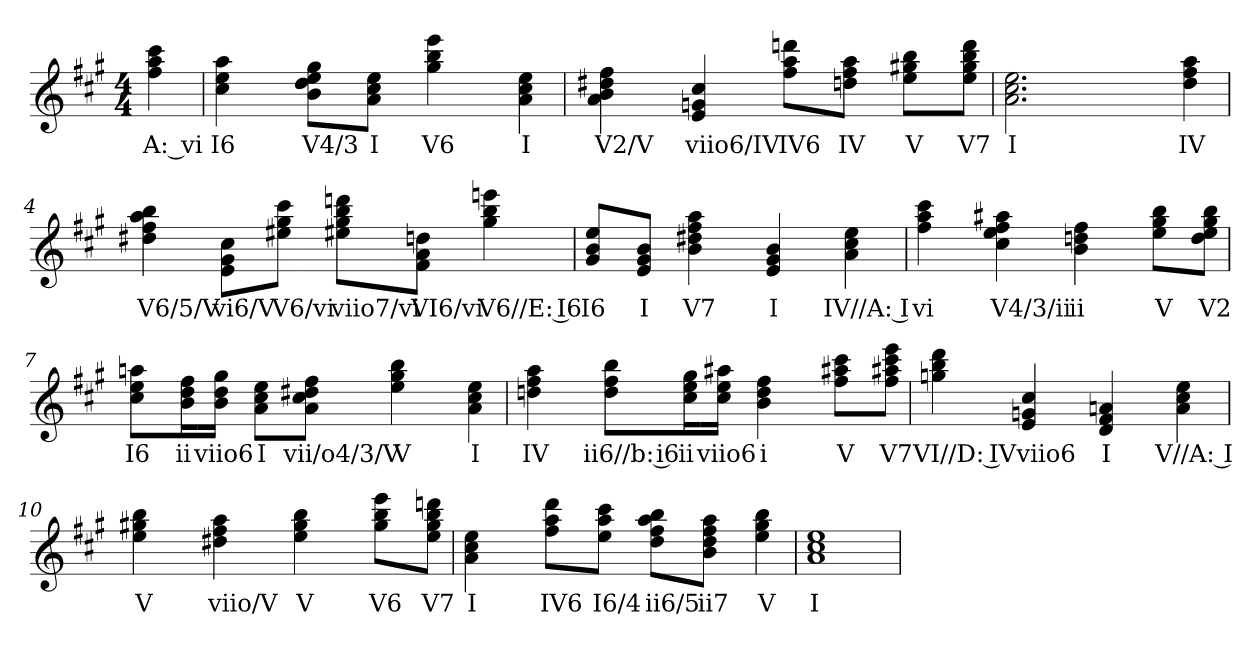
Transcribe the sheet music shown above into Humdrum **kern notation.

**kern	**text
*part1	*part1
*staff1	*staff1
*k[f#c#g#]	*
*A:	*
*M4/4	*
=	=
4ff# 4aa 4ccc#	A: vi
=1	=1
4cc# 4ee 4aa	I6
4ryy	.
8b 8dd 8ee 8gg#L	V4/3
8ryy	.
8a 8cc# 8eeJ	I
8ryy	.
4gg# 4bb 4eee	V6
4ryy	.
4a 4cc# 4ee	I
=2	=2
4a 4b 4dd#X 4ff#	V2/V
4ryy	.
4e 4gn 4cc#	viio6/IV
4ryy	.
8ff# 8aa 8dddnL	IV6
8ryy	.
8ddn 8ff# 8aaJ	IV
8ryy	.
8ee 8gg#X 8bbL	V
8ryy	.
8ee 8gg# 8bb 8dddJ	V7
=3	=3
2.a 2.cc# 2.ee	I
2.ryy	.
4dd 4ff# 4aa	IV
=4	=4
4dd#X 4ff# 4aa 4bb	V6/5/V
4ryy	.
8e 8g# 8cc#L	vi6/V
8ryy	.
8ee#X 8gg# 8ccc#J	V6/vi
8ryy	.
8ee#X 8gg# 8bb 8dddnL	viio7/vi
8ryy	.
8f# 8a 8ddnJ	VI6/vi
8ryy	.
4gg# 4bb 4eeen	V6//E: I6
=5	=5
8g# 8b 8eeL	I6
8ryy	.
8e 8g# 8bJ	I
8ryy	.
4b 4dd#X 4ff# 4aa	V7
4ryy	.
4e 4g# 4b	I
4ryy	.
4a 4cc# 4ee	IV//A: I
=6	=6
4ff# 4aa 4ccc#	vi
4ryy	.
4cc# 4ee 4ff# 4aa#X	V4/3/ii
4ryy	.
4b 4ddn 4ff#	ii
4ryy	.
8ee 8gg# 8bbL	V
8ryy	.
8dd 8ee 8gg# 8bbJ	V2
=7	=7
8cc# 8ee 8aanL	I6
8ryy	.
16b 16dd 16ff#L	ii
16ryy	.
16b 16dd 16gg#JJ	viio6
16ryy	.
8a 8cc# 8eeL	I
8ryy	.
8a 8cc# 8dd#X 8ff#J	vii/o4/3/V
8ryy	.
4ee 4gg# 4bb	V
4ryy	.
4a 4cc# 4ee	I
=8	=8
4ddn 4ff# 4aa	IV
4ryy	.
8dd 8ff# 8bbL	ii6//b: i6
8ryy	.
16cc# 16ee 16gg#L	ii
16ryy	.
16cc# 16ee 16aa#XJJ	viio6
16ryy	.
4b 4dd 4ff#	i
4ryy	.
8ff# 8aa#X 8ccc#L	V
8ryy	.
8ff# 8aa#X 8ccc# 8eeeJ	V7
=9	=9
4ggn 4bb 4ddd	VI//D: IV
4ryy	.
4e 4gn 4cc#	viio6
4ryy	.
4d 4f# 4an	I
4ryy	.
4a 4cc# 4ee	V//A: I
=10	=10
4ee 4gg#X 4bb	V
4ryy	.
4dd#X 4ff# 4aa	viio/V
4ryy	.
4ee 4gg# 4bb	V
4ryy	.
8gg# 8bb 8eeeL	V6
8ryy	.
8ee 8gg# 8bb 8dddnJ	V7
=11	=11
4a 4cc# 4ee	I
4ryy	.
8ff# 8aa 8dddL	IV6
8ryy	.
8ee 8aa 8ccc#J	I6/4
8ryy	.
8dd 8ff# 8aa 8bbL	ii6/5
8ryy	.
8b 8dd 8ff# 8aaJ	ii7
8ryy	.
4ee 4gg# 4bb	V
=12	=12
1a 1cc# 1ee	I
=	=
*-	*-
